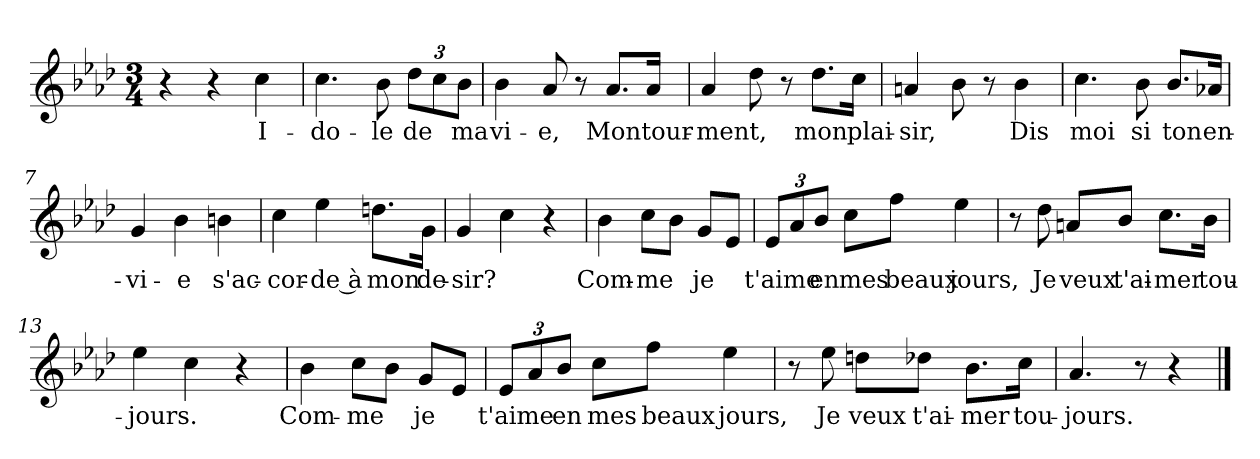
**kern	**text
*part1	*part1
*staff1	*staff1
*clefG2	*
*k[b-e-a-d-]	*
*M3/4	*
=1	=1
4r	.
4r	.
!	!LO:LY:b
4cc\	I-
=2	=2
!	!LO:LY:b
4.cc\	-do-
!	!LO:LY:b
8b-\	-le
!	!LO:LY:b
12dd-\L	de
12cc\	.
!	!LO:LY:b
12b-\J	ma
=3	=3
!	!LO:LY:b
4b-\	vi-
!	!LO:LY:b
8a-/	-e,
8r	.
!	!LO:LY:b
8.a-/L	Mon
!	!LO:LY:b
16a-/Jk	tour-
=4	=4
!	!LO:LY:b
4a-/	-ment,
8dd-\	.
8r	.
!	!LO:LY:b
8.dd-\L	mon
!	!LO:LY:b
16cc\Jk	plai-
=5	=5
!	!LO:LY:b
4an/	-sir,
8b-\	.
8r	.
!	!LO:LY:b
4b-\	Dis
=6	=6
!	!LO:LY:b
4.cc\	moi
!	!LO:LY:b
8b-\	si
!	!LO:LY:b
8.b-/L	ton
!	!LO:LY:b
16a-X/Jk	en-
=7	=7
!	!LO:LY:b
4g/	-vi-
!	!LO:LY:b
4b-\	-e
!	!LO:LY:b
4bn\	s'ac-
=8	=8
!	!LO:LY:b
4cc\	-cor-
!	!LO:LY:b
4ee-\	-de à
!	!LO:LY:b
8.ddn\L	mon
!	!LO:LY:b
16g\Jk	de-
!!LO:LB:g=z
=9	=9
!	!LO:LY:b
4g/	-sir?
4cc\	.
4r	.
=10	=10
!	!LO:LY:b
4b-\	Com-
!	!LO:LY:b
8cc\L	-me
8b-\J	.
!	!LO:LY:b
8g/L	je
8e-/J	.
=11	=11
!	!LO:LY:b
12e-/L	t'aime
12a-/	.
!	!LO:LY:b
12b-/J	en
!	!LO:LY:b
8cc\L	mes
!	!LO:LY:b
8ff\J	beaux
!	!LO:LY:b
4ee-\	jours,
=12	=12
8r	.
!	!LO:LY:b
8dd-\	Je
!	!LO:LY:b
8an/L	veux
!	!LO:LY:b
8b-/J	t'ai-
!	!LO:LY:b
8.cc\L	-mer
!	!LO:LY:b
16b-\Jk	tou-
=13	=13
!	!LO:LY:b
4ee-\	-jours.
4cc\	.
4r	.
=14	=14
!	!LO:LY:b
4b-\	Com-
!	!LO:LY:b
8cc\L	-me
8b-\J	.
!	!LO:LY:b
8g/L	je
8e-/J	.
!!LO:LB:g=z
=15	=15
!	!LO:LY:b
12e-/L	t'aime
12a-/	.
!	!LO:LY:b
12b-/J	en
!	!LO:LY:b
8cc\L	mes
!	!LO:LY:b
8ff\J	beaux
!	!LO:LY:b
4ee-\	jours,
=16	=16
8r	.
!	!LO:LY:b
8ee-\	Je
!	!LO:LY:b
8ddn\L	veux
!	!LO:LY:b
8dd-X\J	t'ai-
!	!LO:LY:b
8.b-\L	-mer
!	!LO:LY:b
16cc\Jk	tou-
=17	=17
!	!LO:LY:b
4.a-/	-jours.
8r	.
4r	.
==	==
*-	*-
